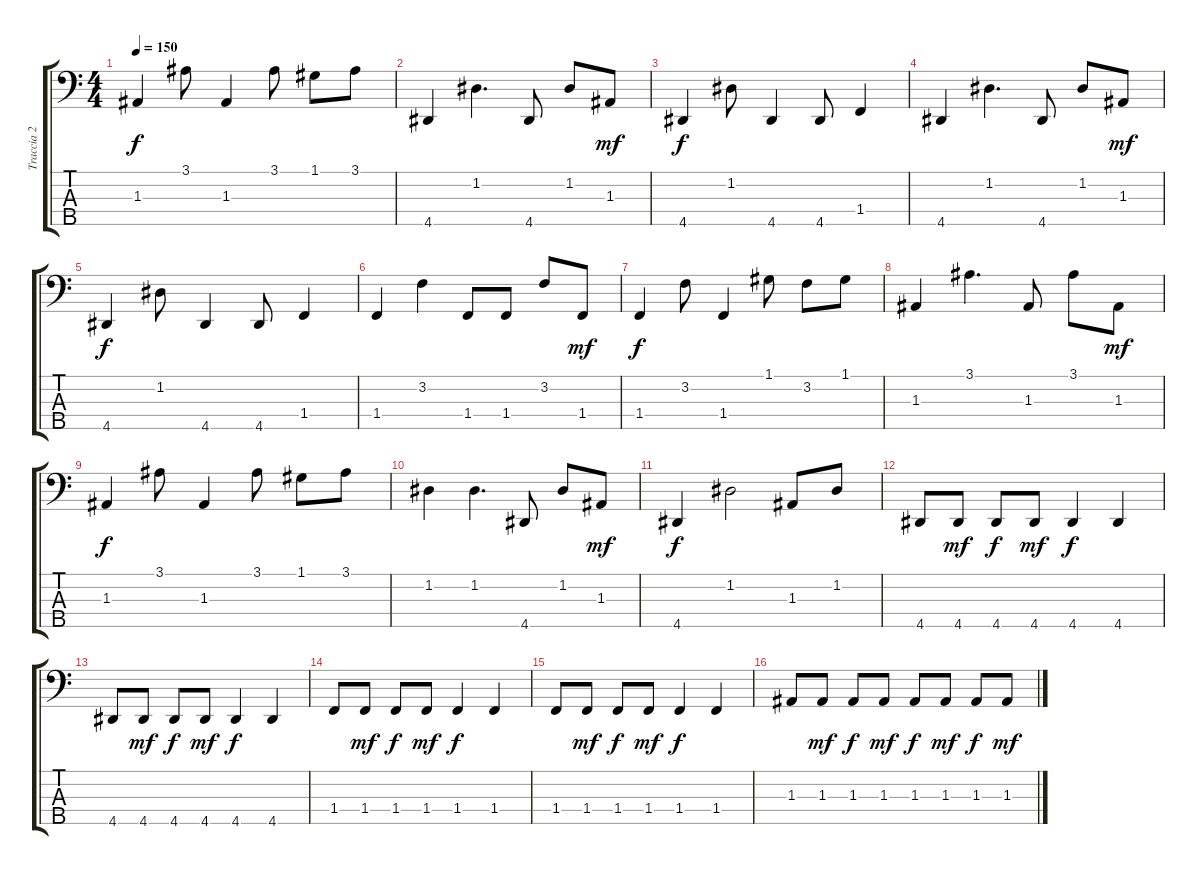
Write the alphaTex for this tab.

\track ("Traccia 2" "Traccia 2") {instrument electricbassfinger}
\staff {score tabs}
\tuning (G2 D2 A1 E1 B0) {hide}
\ts (4 4)
\tempo 150
\clef f4
\ks c
1.3.4{dy f} 3.1.8 1.3.4 3.1.8 1.1.8 3.1.8 |
4.5.4 1.2.4{d} 4.5.8 1.2.8 1.3.8{dy mf} |
4.5.4{dy f} 1.2.8 4.5.4 4.5.8 1.4.4 |
4.5.4 1.2.4{d} 4.5.8 1.2.8 1.3.8{dy mf} |
4.5.4{dy f} 1.2.8 4.5.4 4.5.8 1.4.4 |
1.4.4 3.2.4 1.4.8 1.4.8 3.2.8 1.4.8{dy mf} |
1.4.4{dy f} 3.2.8 1.4.4 1.1.8 3.2.8 1.1.8 |
1.3.4 3.1.4{d} 1.3.8 3.1.8 1.3.8{dy mf} |
1.3.4{dy f} 3.1.8 1.3.4 3.1.8 1.1.8 3.1.8 |
1.2.4 1.2.4{d} 4.5.8 1.2.8 1.3.8{dy mf} |
4.5.4{dy f} 1.2.2 1.3.8 1.2.8 |
4.5.8 4.5.8{dy mf} 4.5.8{dy f} 4.5.8{dy mf} 4.5.4{dy f} 4.5.4 |
4.5.8 4.5.8{dy mf} 4.5.8{dy f} 4.5.8{dy mf} 4.5.4{dy f} 4.5.4 |
1.4.8 1.4.8{dy mf} 1.4.8{dy f} 1.4.8{dy mf} 1.4.4{dy f} 1.4.4 |
1.4.8 1.4.8{dy mf} 1.4.8{dy f} 1.4.8{dy mf} 1.4.4{dy f} 1.4.4 |
1.3.8 1.3.8{dy mf} 1.3.8{dy f} 1.3.8{dy mf} 1.3.8{dy f} 1.3.8{dy mf} 1.3.8{dy f} 1.3.8{dy mf}
